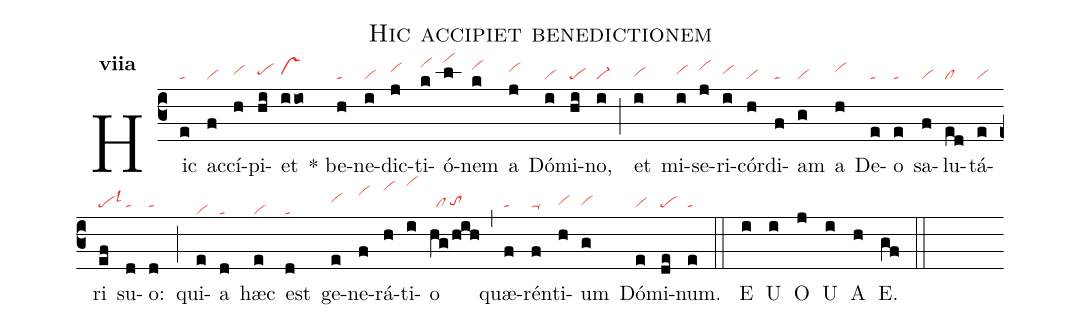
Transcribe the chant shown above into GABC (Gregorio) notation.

name:Hic accipiet benedictionem;
office-part:an;
mode:7a;
nabc-lines:1;
%%
initial-style: 1;
name: Hic accipiet benedictionem;
mode: 7;
office-part: Antiphona;
annotation: Ant.;
annotation: vii a;
nabc-lines:1;
%%
(c3) Hic(e|ta) ac(f|vi)cí(h|vihh)pi(hi|pehh)et(iio|vshh) <sp>*</sp> be(h|ta)ne(i|vi)dic(j|vihi)ti(k|vihk)ó(l|vihm)nem(k|vihj) a(j|vihi) Dó(i|vi)mi(hi|pe)no,(i|vi-) (;) et(i|vihg) mi(i|vihh)se(j|vihj)ri(i|vihh)cór(h|vi)di(f|ta)am(g|vi) a(h|vihi) De(e|ta)o(e|ta) sa(f|vi)lu(ed|cl)tá(e|vi)ri(ef|pelsl3) su(d|ta)o:(d|ta) (;) qui(e|vihc)a(d|tahc) hæc(e|vihc) est(d|tahc) ge(e|vihh)ne(f|vihk)rá(h|vihm)ti(i|vihp)o(hg/hih|//cl/tohg) (,) quæ(f|ta)rén(f|ta-)ti(h|vihg)um(g|vihg) Dó(e|vi)mi(de|pe)num.(e|ta) (::)
<eu> E(i) U(i) O(j) U(i) A(h) E.(gf) </eu> (::)
